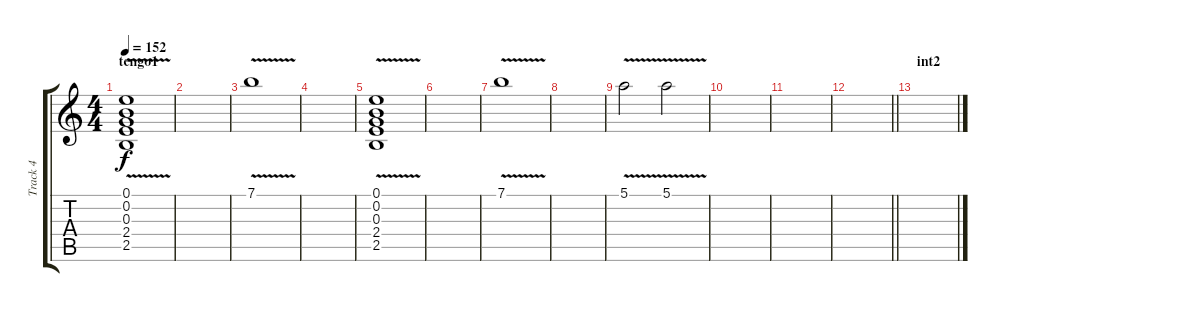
\track ("Track 4" "Track 4") {instrument electricguitarclean}
\staff {score tabs}
\tuning (E4 B3 G3 D3 A2 E2) {hide}
\ts (4 4)
\section ("" "tengo1")
\tempo 152
\clef g2
\ks c
(0.1 0.2 0.3 2.4 2.5{v}).1{dy f} |
|
7.1{v}.1 |
|
(0.1 0.2 0.3 2.4 2.5{v}).1 |
|
7.1{v}.1 |
|
5.1{v}.2 5.1{v}.2 |
|
|
\barLineRight lightlight
|
\section ("" "int2")
